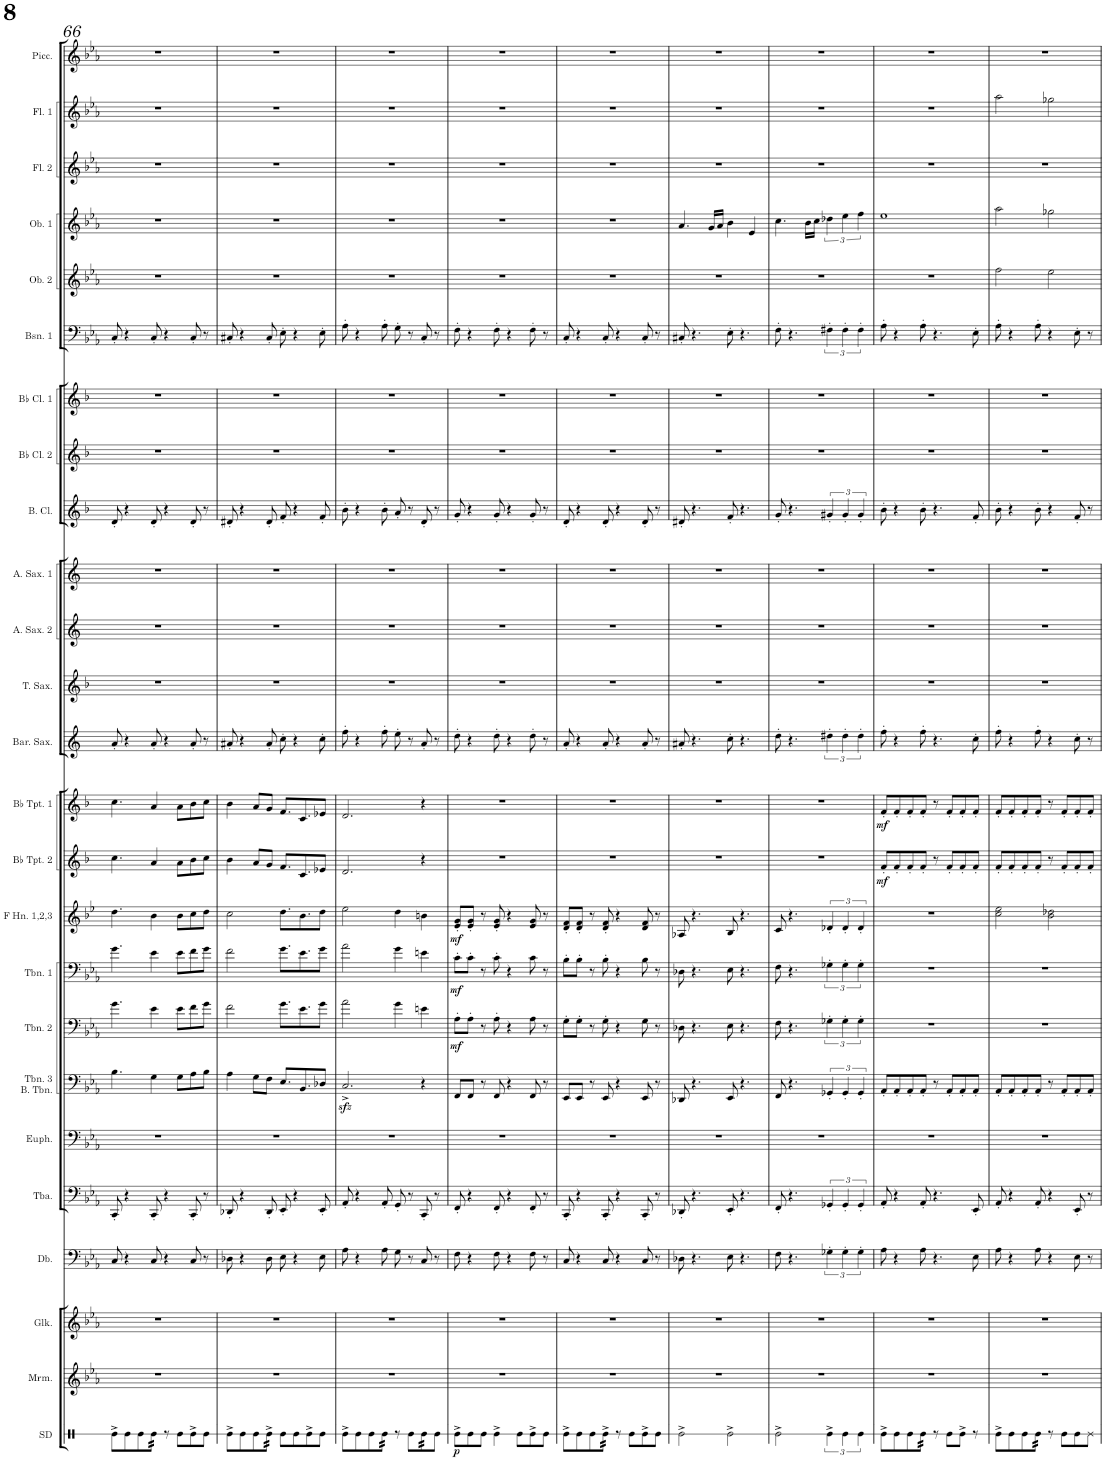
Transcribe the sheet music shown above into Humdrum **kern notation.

**kern	**dynam	**kern	**kern	**kern	**kern	**kern	**kern	**kern	**dynam	**kern	**dynam	**kern	**dynam	**kern	**dynam	**kern	**dynam	**kern	**kern	**kern	**kern	**kern	**kern	**kern	**kern	**kern	**kern	**kern	**kern	**kern
*part25	*part25	*part24	*part23	*part22	*part21	*part20	*part19	*part18	*part18	*part17	*part17	*part16	*part16	*part15	*part15	*part14	*part14	*part13	*part12	*part11	*part10	*part9	*part8	*part7	*part6	*part5	*part4	*part3	*part2	*part1
*staff25	*staff25	*staff24	*staff23	*staff22	*staff21	*staff20	*staff19	*staff18	*staff18	*staff17	*staff17	*staff16	*staff16	*staff15	*staff15	*staff14	*staff14	*staff13	*staff12	*staff11	*staff10	*staff9	*staff8	*staff7	*staff6	*staff5	*staff4	*staff3	*staff2	*staff1
*I"Snare Drum	*	*I"Marimba	*I"Glockenspiel	*I"Double Bass	*I"Tuba	*I"Euphonium	*I"Trombone 3 &amp; Bass Trombone	*I"Trombone 2	*	*I"Trombone 1	*	*I"F Horn 1,2,3	*	*I"Bb Trumpet 2	*	*I"Bb Trumpet 1	*	*I"Baritone Saxophone	*I"Tenor Saxophone	*I"Alto Saxophone 2	*I"Alto Saxophone 1	*I"Bass Clarinet	*I"Bb Clarinet 2	*I"Bb Clarinet 1	*I"Bassoon 1	*I"Oboe 2	*I"Oboe 1	*I"Flute 2	*I"Flute 1	*I"Piccolo
*I'SD	*	*I'Mrm.	*I'Glk.	*I'Db.	*I'Tba.	*I'Euph.	*I'Tbn. 3 B. Tbn.	*I'Tbn. 2	*	*I'Tbn. 1	*	*I'F Hn. 1,2,3	*	*I'Bb Tpt. 2	*	*I'Bb Tpt. 1	*	*I'Bar. Sax.	*I'T. Sax.	*I'A. Sax. 2	*I'A. Sax. 1	*I'B. Cl.	*I'Bb Cl. 2	*I'Bb Cl. 1	*I'Bsn. 1	*I'Ob. 2	*I'Ob. 1	*I'Fl. 2	*I'Fl. 1	*I'Picc.
!!LO:PB:g=z
*clefX	*	*clefG2	*clefG2	*clefF4	*clefF4	*clefF4	*clefF4	*clefF4	*	*clefF4	*	*clefG2	*	*clefG2	*	*clefG2	*	*clefG2	*clefG2	*clefG2	*clefG2	*clefG2	*clefG2	*clefG2	*clefF4	*clefG2	*clefG2	*clefG2	*clefG2	*clefG2
*	*	*	*Trd-14c-24	*Trd7c12	*	*	*	*	*	*	*	*Trd4c7	*	*Trd1c2	*	*Trd1c2	*	*Trd12c21	*Trd8c14	*Trd5c9	*Trd5c9	*Trd8c14	*Trd1c2	*Trd1c2	*	*	*	*	*	*Trd-7c-12
*k[]	*	*k[b-e-a-]	*k[b-e-a-]	*k[b-e-a-]	*k[b-e-a-]	*k[b-e-a-]	*k[b-e-a-]	*k[b-e-a-]	*	*k[b-e-a-]	*	*k[b-e-]	*	*k[b-]	*	*k[b-]	*	*k[]	*k[b-]	*k[]	*k[]	*k[b-]	*k[b-]	*k[b-]	*k[b-e-a-]	*k[b-e-a-]	*k[b-e-a-]	*k[b-e-a-]	*k[b-e-a-]	*k[b-e-a-]
*M4/4	*	*M4/4	*M4/4	*M4/4	*M4/4	*M4/4	*M4/4	*M4/4	*	*M4/4	*	*M4/4	*	*M4/4	*	*M4/4	*	*M4/4	*M4/4	*M4/4	*M4/4	*M4/4	*M4/4	*M4/4	*M4/4	*M4/4	*M4/4	*M4/4	*M4/4	*M4/4
=66	=66	=66	=66	=66	=66	=66	=66	=66	=66	=66	=66	=66	=66	=66	=66	=66	=66	=66	=66	=66	=66	=66	=66	=66	=66	=66	=66	=66	=66	=66
8Re^\L	.	1r	1r	8C/	8CC'/	1r	4.B-\	4.g\	.	4.g\	.	4.dd\	.	4.cc\	.	4.cc\	.	8a'/	1r	1r	1r	8d'/	1r	1r	8C'/	1r	1r	1r	1r	1r
8Re\	.	.	.	4r	4r	.	.	.	.	.	.	.	.	.	.	.	.	4r	.	.	.	4r	.	.	4r	.	.	.	.	.
8Re\	.	.	.	.	.	.	.	.	.	.	.	.	.	.	.	.	.	.	.	.	.	.	.	.	.	.	.	.	.	.
*tremolo	*	*	*	*	*	*	*	*	*	*	*	*	*	*	*	*	*	*	*	*	*	*	*	*	*	*	*	*	*	*
32Re\	.	.	.	8C/	8CC'/	.	4G\	4e-\	.	4e-\	.	4b-\	.	4a/	.	4a/	.	8a'/	.	.	.	8d'/	.	.	8C'/	.	.	.	.	.
32Re\	.	.	.	.	.	.	.	.	.	.	.	.	.	.	.	.	.	.	.	.	.	.	.	.	.	.	.	.	.	.
32Re\	.	.	.	.	.	.	.	.	.	.	.	.	.	.	.	.	.	.	.	.	.	.	.	.	.	.	.	.	.	.
32Re\JJJ	.	.	.	.	.	.	.	.	.	.	.	.	.	.	.	.	.	.	.	.	.	.	.	.	.	.	.	.	.	.
*Xtremolo	*	*	*	*	*	*	*	*	*	*	*	*	*	*	*	*	*	*	*	*	*	*	*	*	*	*	*	*	*	*
8r	.	.	.	4r	4r	.	.	.	.	.	.	.	.	.	.	.	.	4r	.	.	.	4r	.	.	4r	.	.	.	.	.
8Re\L	.	.	.	.	.	.	8G\L	8e-\L	.	8e-\L	.	8b-\L	.	8a\L	.	8a\L	.	.	.	.	.	.	.	.	.	.	.	.	.	.
8Re^\	.	.	.	8C/	8CC'/	.	8A-\	8f\	.	8f\	.	8cc\	.	8b-\	.	8b-\	.	8a'/	.	.	.	8d'/	.	.	8C'/	.	.	.	.	.
8Re\J	.	.	.	8r	8r	.	8B-\J	8g\J	.	8g\J	.	8dd\J	.	8cc\J	.	8cc\J	.	8r	.	.	.	8r	.	.	8r	.	.	.	.	.
=67	=67	=67	=67	=67	=67	=67	=67	=67	=67	=67	=67	=67	=67	=67	=67	=67	=67	=67	=67	=67	=67	=67	=67	=67	=67	=67	=67	=67	=67	=67
8Re^\L	.	1r	1r	8D-X\	8DD-X'/	1r	4A-\	2f\	.	2f\	.	2cc\	.	4b-\	.	4b-\	.	8a#X'/	1r	1r	1r	8d#X'/	1r	1r	8C#X'/	1r	1r	1r	1r	1r
8Re\	.	.	.	4r	4r	.	.	.	.	.	.	.	.	.	.	.	.	4r	.	.	.	4r	.	.	4r	.	.	.	.	.
8Re\	.	.	.	.	.	.	8G\L	.	.	.	.	.	.	8a/L	.	8a/L	.	.	.	.	.	.	.	.	.	.	.	.	.	.
*tremolo	*	*	*	*	*	*	*	*	*	*	*	*	*	*	*	*	*	*	*	*	*	*	*	*	*	*	*	*	*	*
32Re^\	.	.	.	8D-\	8DD-'/	.	8F\J	.	.	.	.	.	.	8g/J	.	8g/J	.	8a#'/	.	.	.	8d#'/	.	.	8C#'/	.	.	.	.	.
32Re^\	.	.	.	.	.	.	.	.	.	.	.	.	.	.	.	.	.	.	.	.	.	.	.	.	.	.	.	.	.	.
32Re^\	.	.	.	.	.	.	.	.	.	.	.	.	.	.	.	.	.	.	.	.	.	.	.	.	.	.	.	.	.	.
32Re^\JJJ	.	.	.	.	.	.	.	.	.	.	.	.	.	.	.	.	.	.	.	.	.	.	.	.	.	.	.	.	.	.
*Xtremolo	*	*	*	*	*	*	*	*	*	*	*	*	*	*	*	*	*	*	*	*	*	*	*	*	*	*	*	*	*	*
8Re\L	.	.	.	8E-\	8EE-'/	.	8.E-/L	8.g\L	.	8.g\L	.	8.dd\L	.	8.f/L	.	8.f/L	.	8cc'\	.	.	.	8f'/	.	.	8E-'\	.	.	.	.	.
8Re\	.	.	.	4r	4r	.	.	.	.	.	.	.	.	.	.	.	.	4r	.	.	.	4r	.	.	4r	.	.	.	.	.
.	.	.	.	.	.	.	8.BB-/	8.e-\	.	8.e-\	.	8.b-\	.	8.c/	.	8.c/	.	.	.	.	.	.	.	.	.	.	.	.	.	.
8Re^\	.	.	.	.	.	.	.	.	.	.	.	.	.	.	.	.	.	.	.	.	.	.	.	.	.	.	.	.	.	.
8Re\J	.	.	.	8E-\	8EE-'/	.	8D-X/J	8g\J	.	8g\J	.	8dd\J	.	8e-X/J	.	8e-X/J	.	8cc'\	.	.	.	8f'/	.	.	8E-'\	.	.	.	.	.
=68	=68	=68	=68	=68	=68	=68	=68	=68	=68	=68	=68	=68	=68	=68	=68	=68	=68	=68	=68	=68	=68	=68	=68	=68	=68	=68	=68	=68	=68	=68
8Re^\L	.	1r	1r	8A-\	8AA-'/	1r	2.Czz<^/	2a-\	.	2a-\	.	2ee-\	.	2.d/	.	2.d/	.	8ff'\	1r	1r	1r	8b-'\	1r	1r	8A-'\	1r	1r	1r	1r	1r
8Re\	.	.	.	4r	4r	.	.	.	.	.	.	.	.	.	.	.	.	4r	.	.	.	4r	.	.	4r	.	.	.	.	.
8Re\	.	.	.	.	.	.	.	.	.	.	.	.	.	.	.	.	.	.	.	.	.	.	.	.	.	.	.	.	.	.
*tremolo	*	*	*	*	*	*	*	*	*	*	*	*	*	*	*	*	*	*	*	*	*	*	*	*	*	*	*	*	*	*
32Re\	.	.	.	8A-\	8AA-'/	.	.	.	.	.	.	.	.	.	.	.	.	8ff'\	.	.	.	8b-'\	.	.	8A-'\	.	.	.	.	.
32Re\	.	.	.	.	.	.	.	.	.	.	.	.	.	.	.	.	.	.	.	.	.	.	.	.	.	.	.	.	.	.
32Re\	.	.	.	.	.	.	.	.	.	.	.	.	.	.	.	.	.	.	.	.	.	.	.	.	.	.	.	.	.	.
32Re\JJJ	.	.	.	.	.	.	.	.	.	.	.	.	.	.	.	.	.	.	.	.	.	.	.	.	.	.	.	.	.	.
*Xtremolo	*	*	*	*	*	*	*	*	*	*	*	*	*	*	*	*	*	*	*	*	*	*	*	*	*	*	*	*	*	*
8r	.	.	.	8G\	8GG'/	.	.	4g\	.	4g\	.	4dd\	.	.	.	.	.	8ee'\	.	.	.	8a'/	.	.	8G'\	.	.	.	.	.
8Re\L	.	.	.	8r	8r	.	.	.	.	.	.	.	.	.	.	.	.	8r	.	.	.	8r	.	.	8r	.	.	.	.	.
*tremolo	*	*	*	*	*	*	*	*	*	*	*	*	*	*	*	*	*	*	*	*	*	*	*	*	*	*	*	*	*	*
32Re\	.	.	.	8C/	8CC'/	.	4r	4en\	.	4en\	.	4bn\	.	4r	.	4r	.	8a'/	.	.	.	8d'/	.	.	8C'/	.	.	.	.	.
32Re\	.	.	.	.	.	.	.	.	.	.	.	.	.	.	.	.	.	.	.	.	.	.	.	.	.	.	.	.	.	.
32Re\	.	.	.	.	.	.	.	.	.	.	.	.	.	.	.	.	.	.	.	.	.	.	.	.	.	.	.	.	.	.
32Re\	.	.	.	.	.	.	.	.	.	.	.	.	.	.	.	.	.	.	.	.	.	.	.	.	.	.	.	.	.	.
*Xtremolo	*	*	*	*	*	*	*	*	*	*	*	*	*	*	*	*	*	*	*	*	*	*	*	*	*	*	*	*	*	*
8Re\J	.	.	.	8r	8r	.	.	.	.	.	.	.	.	.	.	.	.	8r	.	.	.	8r	.	.	8r	.	.	.	.	.
=69	=69	=69	=69	=69	=69	=69	=69	=69	=69	=69	=69	=69	=69	=69	=69	=69	=69	=69	=69	=69	=69	=69	=69	=69	=69	=69	=69	=69	=69	=69
!	!LO:DY:b	!	!	!	!	!	!	!	!LO:DY:b	!	!LO:DY:b	!	!LO:DY:b	!	!	!	!	!	!	!	!	!	!	!	!	!	!	!	!	!
8Re^\L	p	1r	1r	8F\	8FF'/	1r	8FF/L	8A-'\L	mf	8c'\L	mf	8e-/' 8g/'L	mf	1r	.	1r	.	8dd'\	1r	1r	1r	8g'/	1r	1r	8F'\	1r	1r	1r	1r	1r
8Re\	.	.	.	4r	4r	.	8FF/J	8A-'\J	.	8c'\J	.	8e-/' 8g/'J	.	.	.	.	.	4r	.	.	.	4r	.	.	4r	.	.	.	.	.
8Re\J	.	.	.	.	.	.	8r	8r	.	8r	.	8r	.	.	.	.	.	.	.	.	.	.	.	.	.	.	.	.	.	.
4Re^\	.	.	.	8F\	8FF'/	.	8FF/	8A-'\	.	8c'\	.	8e-/' 8g/'	.	.	.	.	.	8dd'\	.	.	.	8g'/	.	.	8F'\	.	.	.	.	.
.	.	.	.	4r	4r	.	4r	4r	.	4r	.	4r	.	.	.	.	.	4r	.	.	.	4r	.	.	4r	.	.	.	.	.
8Re\L	.	.	.	.	.	.	.	.	.	.	.	.	.	.	.	.	.	.	.	.	.	.	.	.	.	.	.	.	.	.
8Re^\	.	.	.	8F\	8FF'/	.	8FF/	8A-\	.	8c\	.	8e-/ 8g/	.	.	.	.	.	8dd'\	.	.	.	8g'/	.	.	8F'\	.	.	.	.	.
8Re\J	.	.	.	8r	8r	.	8r	8r	.	8r	.	8r	.	.	.	.	.	8r	.	.	.	8r	.	.	8r	.	.	.	.	.
=70	=70	=70	=70	=70	=70	=70	=70	=70	=70	=70	=70	=70	=70	=70	=70	=70	=70	=70	=70	=70	=70	=70	=70	=70	=70	=70	=70	=70	=70	=70
8Re^\L	.	1r	1r	8C/	8CC'/	1r	8EE-/L	8G'\L	.	8B-'\L	.	8d/' 8f/'L	.	1r	.	1r	.	8a'/	1r	1r	1r	8d'/	1r	1r	8C'/	1r	1r	1r	1r	1r
8Re\	.	.	.	4r	4r	.	8EE-/J	8G'\J	.	8B-'\J	.	8d/' 8f/'J	.	.	.	.	.	4r	.	.	.	4r	.	.	4r	.	.	.	.	.
8Re\	.	.	.	.	.	.	8r	8r	.	8r	.	8r	.	.	.	.	.	.	.	.	.	.	.	.	.	.	.	.	.	.
*tremolo	*	*	*	*	*	*	*	*	*	*	*	*	*	*	*	*	*	*	*	*	*	*	*	*	*	*	*	*	*	*
32Re^\	.	.	.	8C/	8CC'/	.	8EE-/	8G'\	.	8B-'\	.	8d/' 8f/'	.	.	.	.	.	8a'/	.	.	.	8d'/	.	.	8C'/	.	.	.	.	.
32Re^\	.	.	.	.	.	.	.	.	.	.	.	.	.	.	.	.	.	.	.	.	.	.	.	.	.	.	.	.	.	.
32Re^\	.	.	.	.	.	.	.	.	.	.	.	.	.	.	.	.	.	.	.	.	.	.	.	.	.	.	.	.	.	.
32Re^\JJJ	.	.	.	.	.	.	.	.	.	.	.	.	.	.	.	.	.	.	.	.	.	.	.	.	.	.	.	.	.	.
*Xtremolo	*	*	*	*	*	*	*	*	*	*	*	*	*	*	*	*	*	*	*	*	*	*	*	*	*	*	*	*	*	*
8r	.	.	.	4r	4r	.	4r	4r	.	4r	.	4r	.	.	.	.	.	4r	.	.	.	4r	.	.	4r	.	.	.	.	.
8Re\L	.	.	.	.	.	.	.	.	.	.	.	.	.	.	.	.	.	.	.	.	.	.	.	.	.	.	.	.	.	.
8Re^\	.	.	.	8C/	8CC'/	.	8EE-/	8G\	.	8B-\	.	8d/ 8f/	.	.	.	.	.	8a'/	.	.	.	8d'/	.	.	8C'/	.	.	.	.	.
8Re\J	.	.	.	8r	8r	.	8r	8r	.	8r	.	8r	.	.	.	.	.	8r	.	.	.	8r	.	.	8r	.	.	.	.	.
=71	=71	=71	=71	=71	=71	=71	=71	=71	=71	=71	=71	=71	=71	=71	=71	=71	=71	=71	=71	=71	=71	=71	=71	=71	=71	=71	=71	=71	=71	=71
2Re^\	.	1r	1r	8D-X\	8DD-X'/	1r	8DD-X/	8D-X\	.	8D-X\	.	8A-X/	.	1r	.	1r	.	8a#X'/	1r	1r	1r	8d#X'/	1r	1r	8C#X'/	1r	4.a-/	1r	1r	1r
.	.	.	.	4.r	4.r	.	4.r	4.r	.	4.r	.	4.r	.	.	.	.	.	4.r	.	.	.	4.r	.	.	4.r	.	.	.	.	.
.	.	.	.	.	.	.	.	.	.	.	.	.	.	.	.	.	.	.	.	.	.	.	.	.	.	.	16g/LL	.	.	.
.	.	.	.	.	.	.	.	.	.	.	.	.	.	.	.	.	.	.	.	.	.	.	.	.	.	.	16a-/JJ	.	.	.
2Re^\	.	.	.	8E-\	8EE-'/	.	8EE-/	8E-\	.	8E-\	.	8B-/	.	.	.	.	.	8cc'\	.	.	.	8f'/	.	.	8E-'\	.	4b-\	.	.	.
.	.	.	.	4.r	4.r	.	4.r	4.r	.	4.r	.	4.r	.	.	.	.	.	4.r	.	.	.	4.r	.	.	4.r	.	.	.	.	.
.	.	.	.	.	.	.	.	.	.	.	.	.	.	.	.	.	.	.	.	.	.	.	.	.	.	.	4e-/	.	.	.
=72	=72	=72	=72	=72	=72	=72	=72	=72	=72	=72	=72	=72	=72	=72	=72	=72	=72	=72	=72	=72	=72	=72	=72	=72	=72	=72	=72	=72	=72	=72
2Re^\	.	1r	1r	8F\	8FF'/	1r	8FF/	8F\	.	8F\	.	8c/	.	1r	.	1r	.	8dd'\	1r	1r	1r	8g'/	1r	1r	8F'\	1r	4.cc\	1r	1r	1r
.	.	.	.	4.r	4.r	.	4.r	4.r	.	4.r	.	4.r	.	.	.	.	.	4.r	.	.	.	4.r	.	.	4.r	.	.	.	.	.
.	.	.	.	.	.	.	.	.	.	.	.	.	.	.	.	.	.	.	.	.	.	.	.	.	.	.	16b-\LL	.	.	.
.	.	.	.	.	.	.	.	.	.	.	.	.	.	.	.	.	.	.	.	.	.	.	.	.	.	.	16cc\JJ	.	.	.
6Re^\	.	.	.	6G-X'\	6GG-X'/	.	6GG-X'/	6G-X'\	.	6G-X'\	.	6d-X'/	.	.	.	.	.	6dd#X'\	.	.	.	6g#X'/	.	.	6F#X'\	.	6dd-X\	.	.	.
6Re\	.	.	.	6G-'\	6GG-'/	.	6GG-'/	6G-'\	.	6G-'\	.	6d-'/	.	.	.	.	.	6dd#'\	.	.	.	6g#'/	.	.	6F#'\	.	6ee-\	.	.	.
6Re\	.	.	.	6G-'\	6GG-'/	.	6GG-'/	6G-'\	.	6G-'\	.	6d-'/	.	.	.	.	.	6dd#'\	.	.	.	6g#'/	.	.	6F#'\	.	6ff\	.	.	.
=73	=73	=73	=73	=73	=73	=73	=73	=73	=73	=73	=73	=73	=73	=73	=73	=73	=73	=73	=73	=73	=73	=73	=73	=73	=73	=73	=73	=73	=73	=73
!	!	!	!	!	!	!	!	!	!	!	!	!	!	!	!LO:DY:b	!	!LO:DY:b	!	!	!	!	!	!	!	!	!	!	!	!	!
8Re^\L	.	1r	1r	8A-\	8AA-'/	1r	8AA-'/L	1r	.	1r	.	1r	.	8f'/L	mf	8f'/L	mf	8ff'\	1r	1r	1r	8b-'\	1r	1r	8A-'\	1r	1ee-	1r	1r	1r
8Re\	.	.	.	4r	4r	.	8AA-'/	.	.	.	.	.	.	8f'/	.	8f'/	.	4r	.	.	.	4r	.	.	4r	.	.	.	.	.
8Re\	.	.	.	.	.	.	8AA-'/	.	.	.	.	.	.	8f'/	.	8f'/	.	.	.	.	.	.	.	.	.	.	.	.	.	.
*tremolo	*	*	*	*	*	*	*	*	*	*	*	*	*	*	*	*	*	*	*	*	*	*	*	*	*	*	*	*	*	*
32Re\	.	.	.	8A-\	8AA-'/	.	8AA-'/J	.	.	.	.	.	.	8f'/J	.	8f'/J	.	8ff'\	.	.	.	8b-'\	.	.	8A-'\	.	.	.	.	.
32Re\	.	.	.	.	.	.	.	.	.	.	.	.	.	.	.	.	.	.	.	.	.	.	.	.	.	.	.	.	.	.
32Re\	.	.	.	.	.	.	.	.	.	.	.	.	.	.	.	.	.	.	.	.	.	.	.	.	.	.	.	.	.	.
32Re\JJJ	.	.	.	.	.	.	.	.	.	.	.	.	.	.	.	.	.	.	.	.	.	.	.	.	.	.	.	.	.	.
*Xtremolo	*	*	*	*	*	*	*	*	*	*	*	*	*	*	*	*	*	*	*	*	*	*	*	*	*	*	*	*	*	*
8r	.	.	.	4.r	4.r	.	8r	.	.	.	.	.	.	8r	.	8r	.	4.r	.	.	.	4.r	.	.	4.r	.	.	.	.	.
8Re\L	.	.	.	.	.	.	8AA-'/L	.	.	.	.	.	.	8f'/L	.	8f'/L	.	.	.	.	.	.	.	.	.	.	.	.	.	.
8Re^\J	.	.	.	.	.	.	8AA-'/	.	.	.	.	.	.	8f'/	.	8f'/	.	.	.	.	.	.	.	.	.	.	.	.	.	.
8r	.	.	.	8E-\	8EE-'/	.	8AA-'/J	.	.	.	.	.	.	8f'/J	.	8f'/J	.	8cc'\	.	.	.	8f'/	.	.	8E-'\	.	.	.	.	.
=74	=74	=74	=74	=74	=74	=74	=74	=74	=74	=74	=74	=74	=74	=74	=74	=74	=74	=74	=74	=74	=74	=74	=74	=74	=74	=74	=74	=74	=74	=74
8Re^\L	.	1r	1r	8A-\	8AA-'/	1r	8AA-'/L	1r	.	1r	.	2cc\ 2ee-\	.	8f'/L	.	8f'/L	.	8ff'\	1r	1r	1r	8b-'\	1r	1r	8A-'\	2ff\	2aa-\	1r	2aa-\	1r
8Re\	.	.	.	4r	4r	.	8AA-'/	.	.	.	.	.	.	8f'/	.	8f'/	.	4r	.	.	.	4r	.	.	4r	.	.	.	.	.
8Re\	.	.	.	.	.	.	8AA-'/	.	.	.	.	.	.	8f'/	.	8f'/	.	.	.	.	.	.	.	.	.	.	.	.	.	.
*tremolo	*	*	*	*	*	*	*	*	*	*	*	*	*	*	*	*	*	*	*	*	*	*	*	*	*	*	*	*	*	*
32Re\	.	.	.	8A-\	8AA-'/	.	8AA-'/J	.	.	.	.	.	.	8f'/J	.	8f'/J	.	8ff'\	.	.	.	8b-'\	.	.	8A-'\	.	.	.	.	.
32Re\	.	.	.	.	.	.	.	.	.	.	.	.	.	.	.	.	.	.	.	.	.	.	.	.	.	.	.	.	.	.
32Re\	.	.	.	.	.	.	.	.	.	.	.	.	.	.	.	.	.	.	.	.	.	.	.	.	.	.	.	.	.	.
32Re\JJJ	.	.	.	.	.	.	.	.	.	.	.	.	.	.	.	.	.	.	.	.	.	.	.	.	.	.	.	.	.	.
*Xtremolo	*	*	*	*	*	*	*	*	*	*	*	*	*	*	*	*	*	*	*	*	*	*	*	*	*	*	*	*	*	*
8r	.	.	.	4r	4r	.	8r	.	.	.	.	2b-\ 2dd-X\	.	8r	.	8r	.	4r	.	.	.	4r	.	.	4r	2ee-\	2gg-X\	.	2gg-X\	.
8Re\L	.	.	.	.	.	.	8AA-'/L	.	.	.	.	.	.	8f'/L	.	8f'/L	.	.	.	.	.	.	.	.	.	.	.	.	.	.
8Re\	.	.	.	8E-\	8EE-'/	.	8AA-'/	.	.	.	.	.	.	8f'/	.	8f'/	.	8cc'\	.	.	.	8f'/	.	.	8E-'\	.	.	.	.	.
8Re\J	.	.	.	8r	8r	.	8AA-'/J	.	.	.	.	.	.	8f'/J	.	8f'/J	.	8r	.	.	.	8r	.	.	8r	.	.	.	.	.
=	=	=	=	=	=	=	=	=	=	=	=	=	=	=	=	=	=	=	=	=	=	=	=	=	=	=	=	=	=	=
*-	*-	*-	*-	*-	*-	*-	*-	*-	*-	*-	*-	*-	*-	*-	*-	*-	*-	*-	*-	*-	*-	*-	*-	*-	*-	*-	*-	*-	*-	*-
